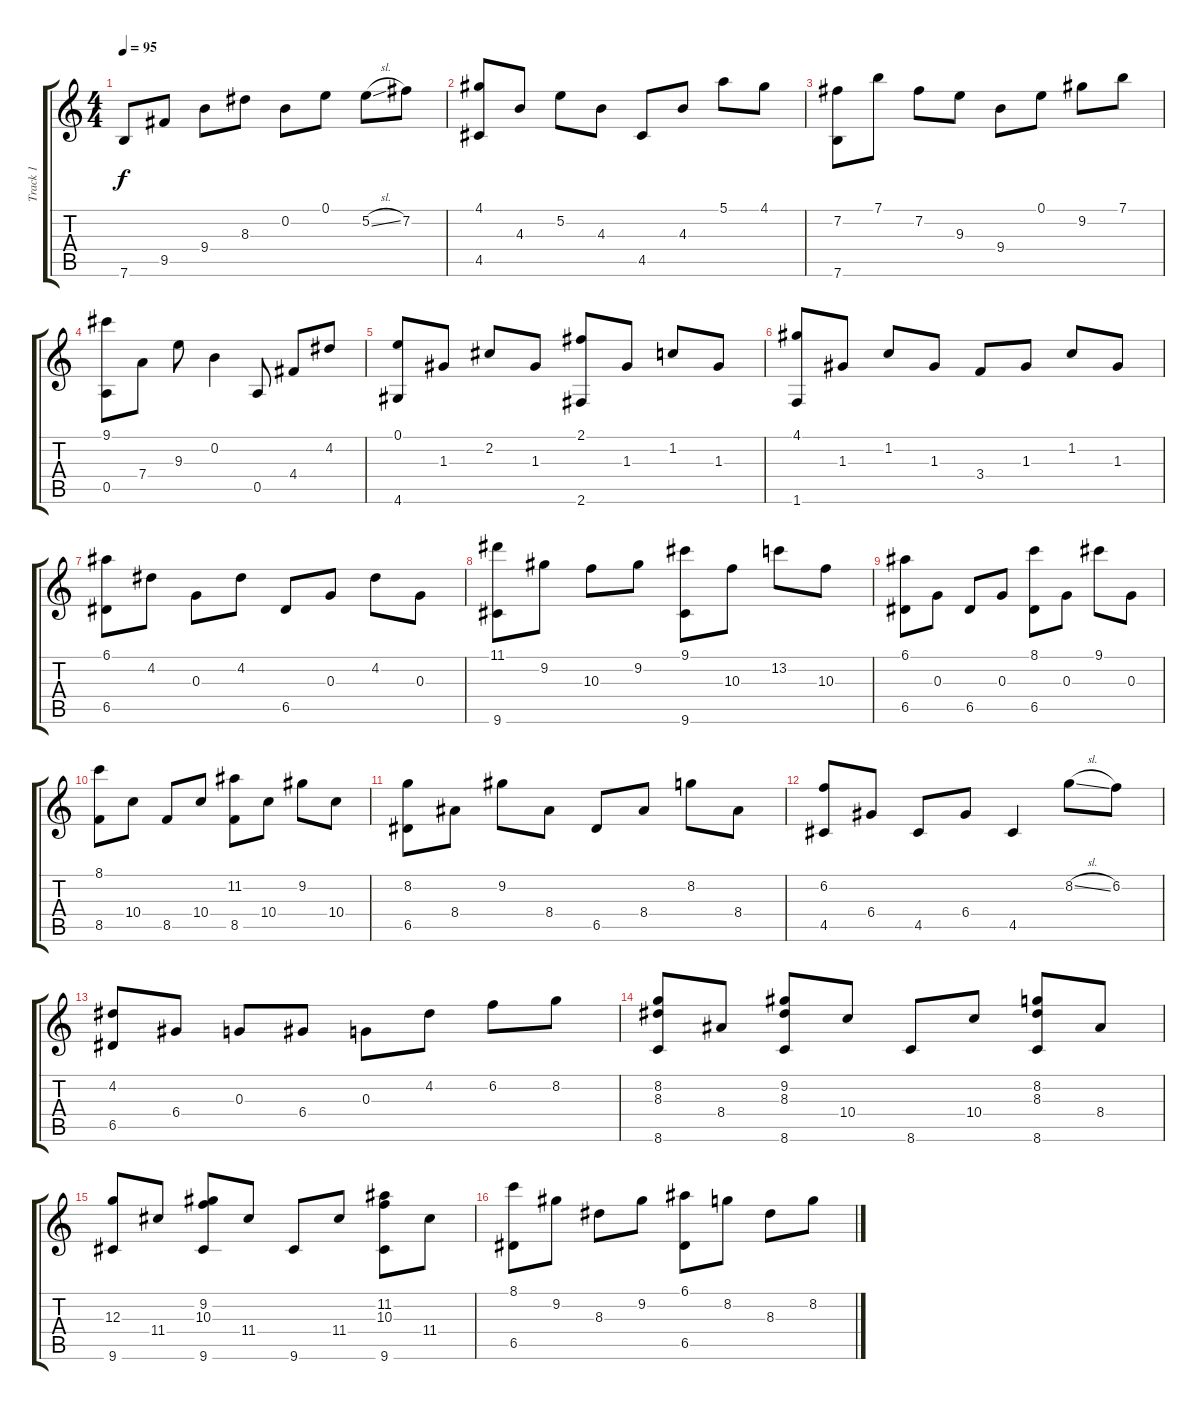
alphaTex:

\track ("Track 1" "Track 1") {instrument acousticguitarnylon}
\staff {score tabs}
\tuning (E4 B3 G3 D3 A2 E2) {hide}
\ts (4 4)
\tempo 95
\clef g2
\ks c
7.6.8{dy f} 9.5.8 9.4.8 8.3.8 0.2.8 0.1.8 5.2{sl}.8 7.2.8 |
(4.1 4.5).8 4.3.8 5.2.8 4.3.8 4.5.8 4.3.8 5.1.8 4.1.8 |
(7.2 7.6).8 7.1.8 7.2.8 9.3.8 9.4.8 0.1.8 9.2.8 7.1.8 |
(9.1 0.5).8 7.4.8 9.3.8 0.2.4 0.5.8 4.4.8 4.2.8 |
(0.1 4.6).8 1.3.8 2.2.8 1.3.8 (2.1 2.6).8 1.3.8 1.2.8 1.3.8 |
(4.1 1.6).8 1.3.8 1.2.8 1.3.8 3.4.8 1.3.8 1.2.8 1.3.8 |
(6.1 6.5).8 4.2.8 0.3.8 4.2.8 6.5.8 0.3.8 4.2.8 0.3.8 |
(11.1 9.6).8 9.2.8 10.3.8 9.2.8 (9.1 9.6).8 10.3.8 13.2.8 10.3.8 |
(6.1 6.5).8 0.3.8 6.5.8 0.3.8 (8.1 6.5).8 0.3.8 9.1.8 0.3.8 |
(8.1 8.5).8 10.4.8 8.5.8 10.4.8 (11.2 8.5).8 10.4.8 9.2.8 10.4.8 |
(8.2 6.5).8 8.4.8 9.2.8 8.4.8 6.5.8 8.4.8 8.2.8 8.4.8 |
(6.2 4.5).8 6.4.8 4.5.8 6.4.8 4.5.4 8.2{sl}.8 6.2.8 |
(4.2 6.5).8 6.4.8 0.3.8 6.4.8 0.3.8 4.2.8 6.2.8 8.2.8 |
(8.2 8.3 8.6).8 8.4.8 (9.2 8.3 8.6).8 10.4.8 8.6.8 10.4.8 (8.2 8.3 8.6).8 8.4.8 |
(12.3 9.6).8 11.4.8 (9.2 10.3 9.6).8 11.4.8 9.6.8 11.4.8 (11.2 10.3 9.6).8 11.4.8 |
(8.1 6.5).8 9.2.8 8.3.8 9.2.8 (6.1 6.5).8 8.2.8 8.3.8 8.2.8
